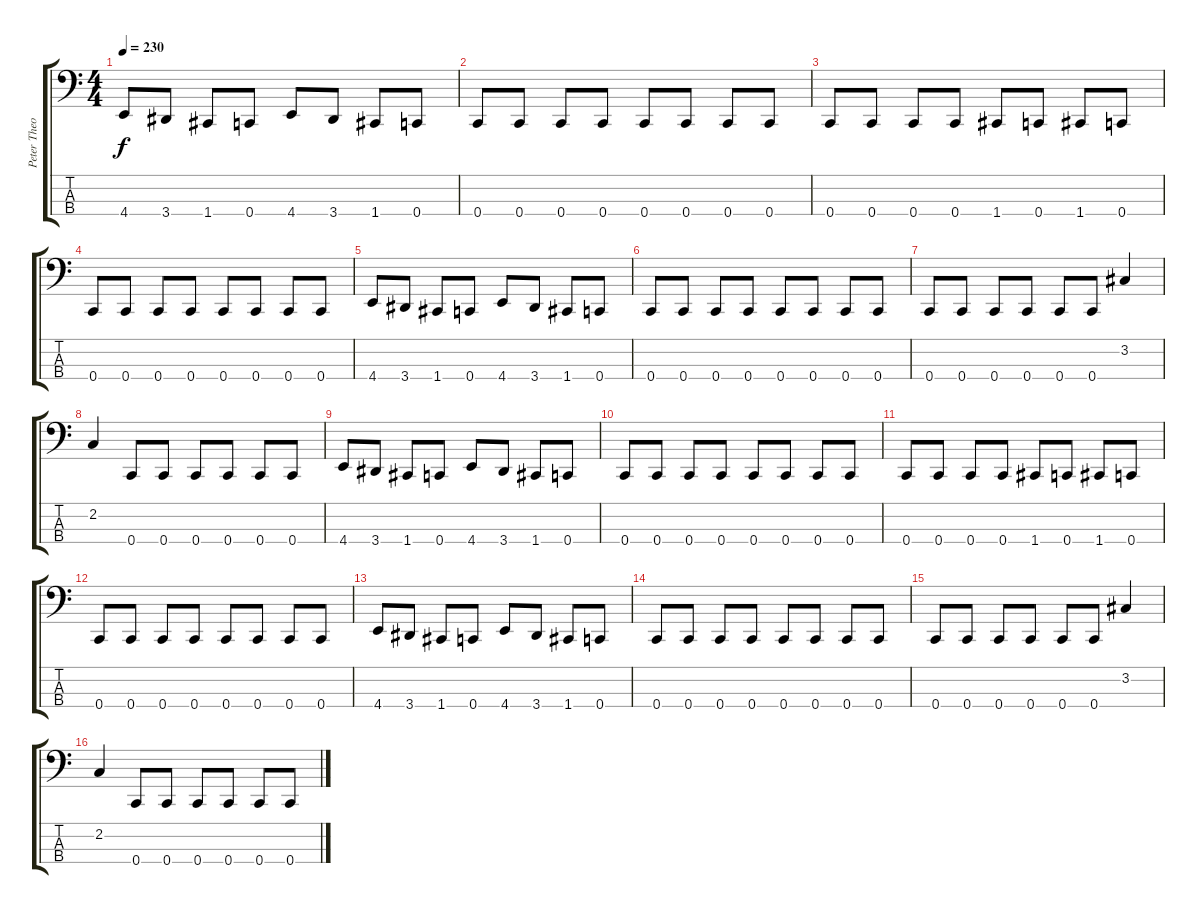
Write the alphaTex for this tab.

\track ("Peter Theobalds" "Peter Theo") {instrument electricbasspick}
\staff {score tabs}
\tuning (Eb2 Bb1 F1 C1) {hide}
\ts (4 4)
\tempo 230
\clef f4
\ks c
4.4.8{dy f} 3.4.8 1.4.8 0.4.8 4.4.8 3.4.8 1.4.8 0.4.8 |
0.4.8 0.4.8 0.4.8 0.4.8 0.4.8 0.4.8 0.4.8 0.4.8 |
0.4.8 0.4.8 0.4.8 0.4.8 1.4.8 0.4.8 1.4.8 0.4.8 |
0.4.8 0.4.8 0.4.8 0.4.8 0.4.8 0.4.8 0.4.8 0.4.8 |
4.4.8 3.4.8 1.4.8 0.4.8 4.4.8 3.4.8 1.4.8 0.4.8 |
0.4.8 0.4.8 0.4.8 0.4.8 0.4.8 0.4.8 0.4.8 0.4.8 |
0.4.8 0.4.8 0.4.8 0.4.8 0.4.8 0.4.8 3.2.4 |
2.2.4 0.4.8 0.4.8 0.4.8 0.4.8 0.4.8 0.4.8 |
4.4.8 3.4.8 1.4.8 0.4.8 4.4.8 3.4.8 1.4.8 0.4.8 |
0.4.8 0.4.8 0.4.8 0.4.8 0.4.8 0.4.8 0.4.8 0.4.8 |
0.4.8 0.4.8 0.4.8 0.4.8 1.4.8 0.4.8 1.4.8 0.4.8 |
0.4.8 0.4.8 0.4.8 0.4.8 0.4.8 0.4.8 0.4.8 0.4.8 |
4.4.8 3.4.8 1.4.8 0.4.8 4.4.8 3.4.8 1.4.8 0.4.8 |
0.4.8 0.4.8 0.4.8 0.4.8 0.4.8 0.4.8 0.4.8 0.4.8 |
0.4.8 0.4.8 0.4.8 0.4.8 0.4.8 0.4.8 3.2.4 |
2.2.4 0.4.8 0.4.8 0.4.8 0.4.8 0.4.8 0.4.8
